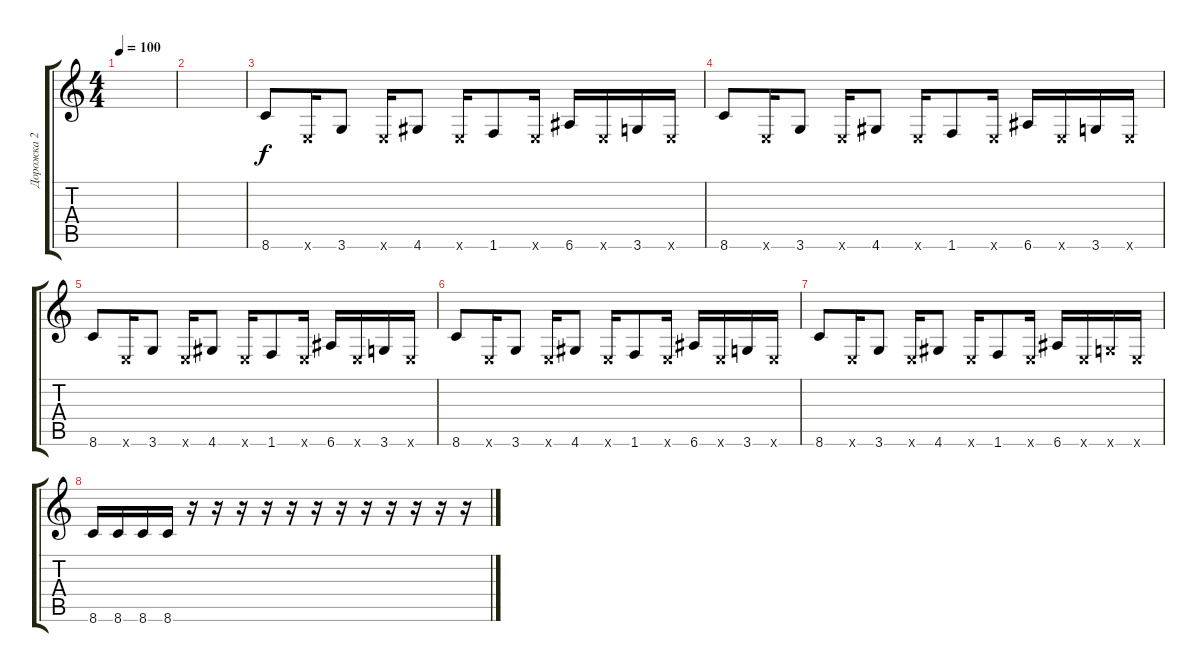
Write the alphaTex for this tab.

\track ("Дорожка 2" "Дорожка 2") {instrument distortionguitar}
\staff {score tabs}
\tuning (E4 B3 G3 D3 A2 E2) {hide}
\ts (4 4)
\tempo 100
\clef g2
\ks c
|
|
8.6.8 0.6{x}.16 3.6.8 0.6{x}.16 4.6.8 0.6{x}.16 1.6.8 0.6{x}.16 6.6.16 0.6{x}.16 3.6.16 0.6{x}.16 |
8.6.8 0.6{x}.16 3.6.8 0.6{x}.16 4.6.8 0.6{x}.16 1.6.8 0.6{x}.16 6.6.16 0.6{x}.16 3.6.16 0.6{x}.16 |
8.6.8 0.6{x}.16 3.6.8 0.6{x}.16 4.6.8 0.6{x}.16 1.6.8 0.6{x}.16 6.6.16 0.6{x}.16 3.6.16 0.6{x}.16 |
8.6.8 0.6{x}.16 3.6.8 0.6{x}.16 4.6.8 0.6{x}.16 1.6.8 0.6{x}.16 6.6.16 0.6{x}.16 3.6.16 0.6{x}.16 |
8.6.8 0.6{x}.16 3.6.8 0.6{x}.16 4.6.8 0.6{x}.16 1.6.8 0.6{x}.16 6.6.16 0.6{x}.16 3.6{x}.16 0.6{x}.16 |
8.6.16 8.6.16 8.6.16 8.6.16 r.16 r.16 r.16 r.16 r.16 r.16 r.16 r.16 r.16 r.16 r.16 r.16
